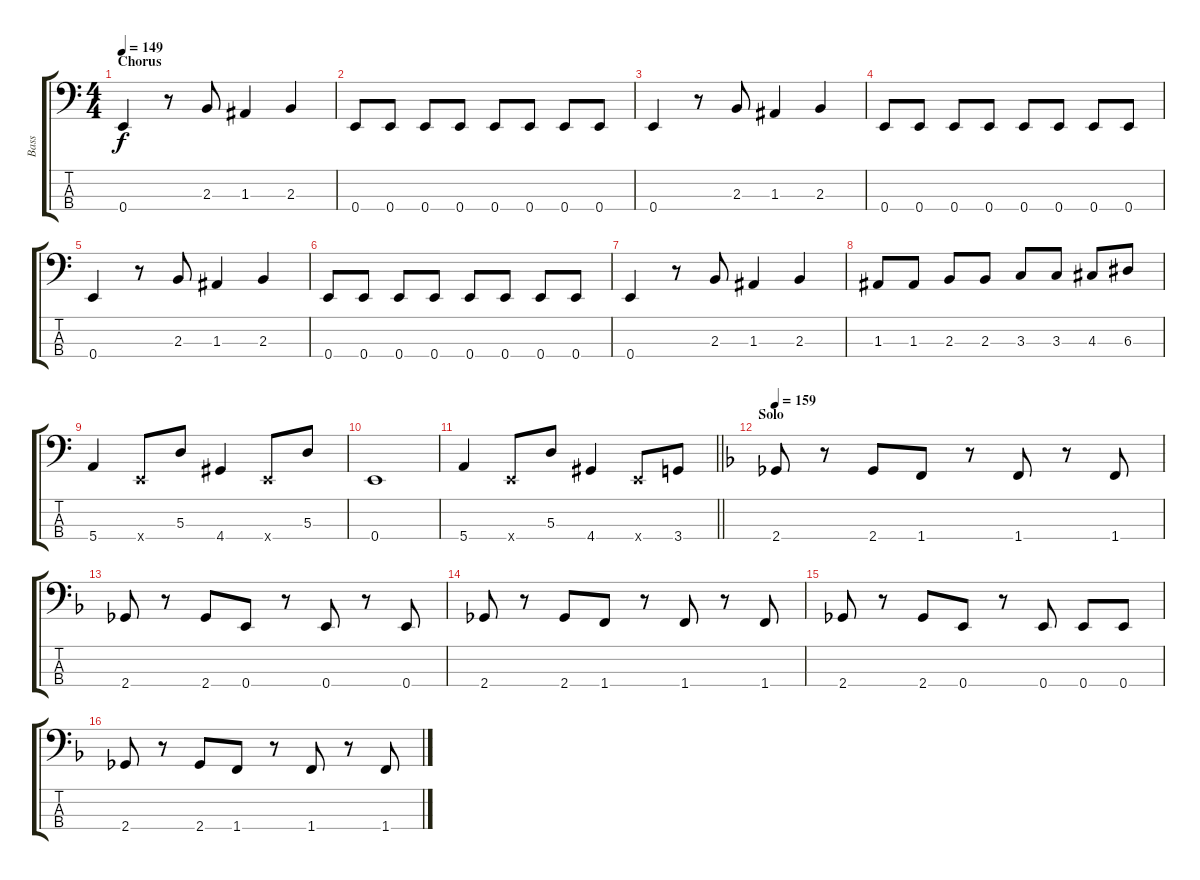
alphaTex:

\track ("Bass" "Bass") {instrument electricbassfinger}
\staff {score tabs}
\tuning (G2 D2 A1 E1) {hide}
\ts (4 4)
\section ("" "Chorus")
\tempo 149
\clef f4
\ks c
0.4.4{dy f} r.8 2.3.8 1.3.4 2.3.4 |
0.4.8 0.4.8 0.4.8 0.4.8 0.4.8 0.4.8 0.4.8 0.4.8 |
0.4.4 r.8 2.3.8 1.3.4 2.3.4 |
0.4.8 0.4.8 0.4.8 0.4.8 0.4.8 0.4.8 0.4.8 0.4.8 |
0.4.4 r.8 2.3.8 1.3.4 2.3.4 |
0.4.8 0.4.8 0.4.8 0.4.8 0.4.8 0.4.8 0.4.8 0.4.8 |
0.4.4 r.8 2.3.8 1.3.4 2.3.4 |
1.3.8 1.3.8 2.3.8 2.3.8 3.3.8 3.3.8 4.3.8 6.3.8 |
5.4.4 0.4{x}.8 5.3.8 4.4.4 0.4{x}.8 5.3.8 |
0.4.1 |
\barLineRight lightlight
5.4.4 0.4{x}.8 5.3.8 4.4.4 0.4{x}.8 3.4.8 |
\section ("" "Solo")
\tempo 159
\ks f
2.4.8 r.8 2.4.8 1.4.8 r.8 1.4.8 r.8 1.4.8 |
2.4.8 r.8 2.4.8 0.4.8 r.8 0.4.8 r.8 0.4.8 |
2.4.8 r.8 2.4.8 1.4.8 r.8 1.4.8 r.8 1.4.8 |
2.4.8 r.8 2.4.8 0.4.8 r.8 0.4.8 0.4.8 0.4.8 |
2.4.8 r.8 2.4.8 1.4.8 r.8 1.4.8 r.8 1.4.8
